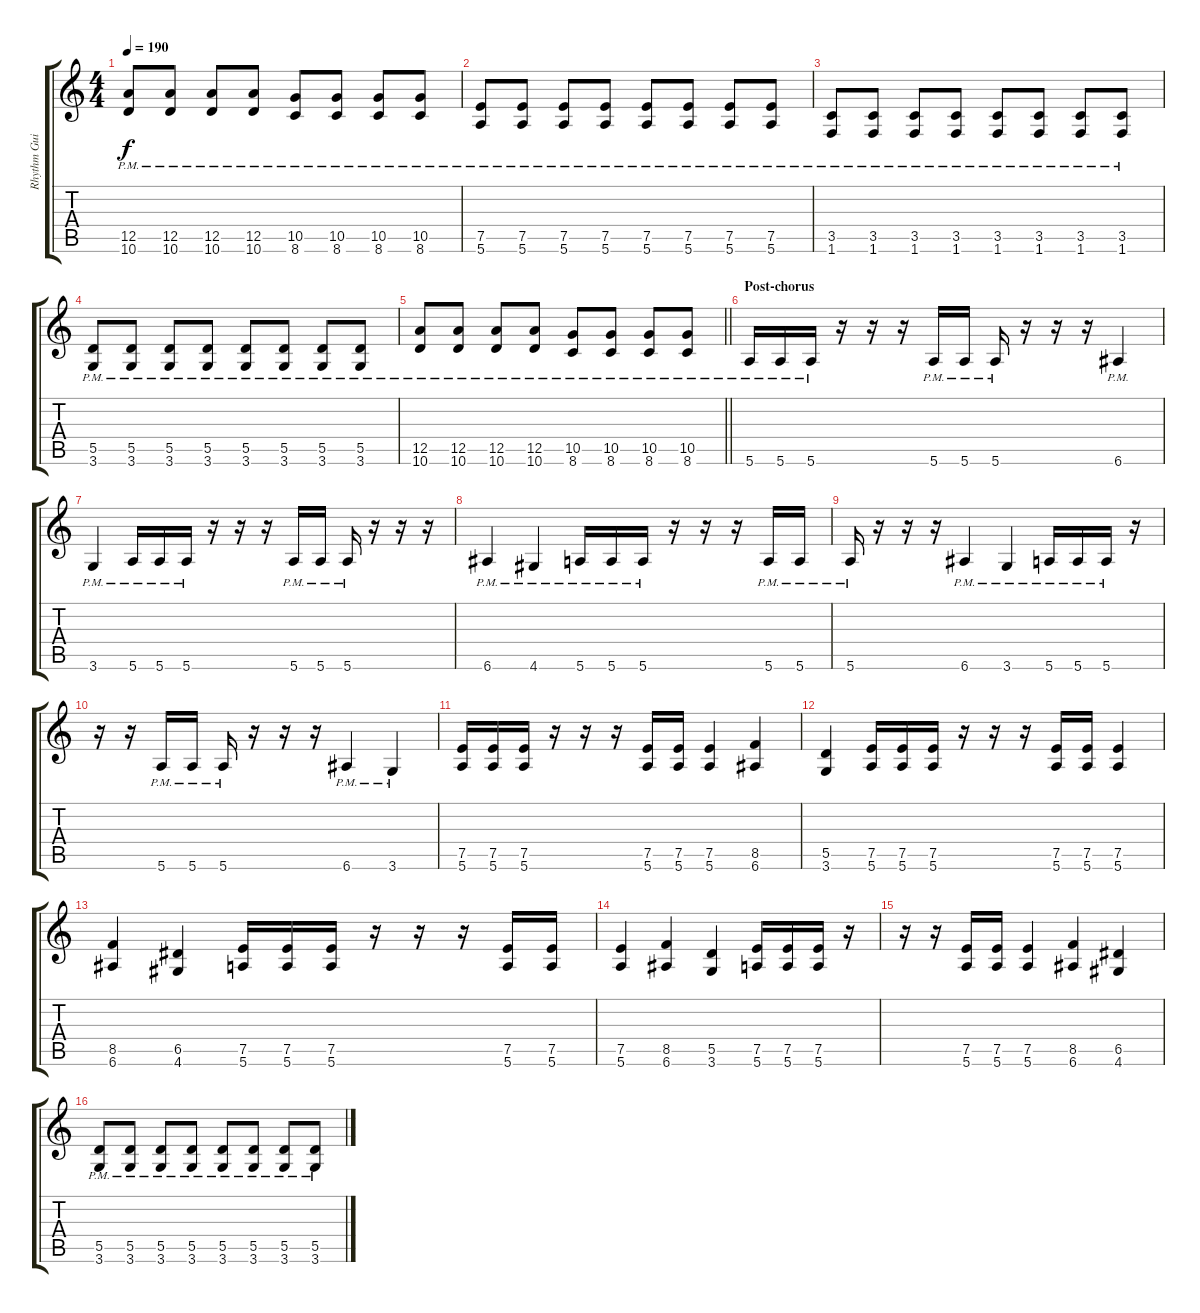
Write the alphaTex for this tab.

\track ("Rhythm Guitar" "Rhythm Gui") {instrument distortionguitar}
\staff {score tabs}
\tuning (E4 B3 G3 D3 A2 E2) {hide}
\ts (4 4)
\tempo 190
\clef g2
\ks c
(12.5{pm} 10.6{pm}).8{dy f} (12.5{pm} 10.6{pm}).8 (12.5{pm} 10.6{pm}).8 (12.5{pm} 10.6{pm}).8 (10.5{pm} 8.6{pm}).8 (10.5{pm} 8.6{pm}).8 (10.5{pm} 8.6{pm}).8 (10.5{pm} 8.6{pm}).8 |
(7.5{pm} 5.6{pm}).8 (7.5{pm} 5.6{pm}).8 (7.5{pm} 5.6{pm}).8 (7.5{pm} 5.6{pm}).8 (7.5{pm} 5.6{pm}).8 (7.5{pm} 5.6{pm}).8 (7.5{pm} 5.6{pm}).8 (7.5{pm} 5.6{pm}).8 |
(3.5{pm} 1.6{pm}).8 (3.5{pm} 1.6{pm}).8 (3.5{pm} 1.6{pm}).8 (3.5{pm} 1.6{pm}).8 (3.5{pm} 1.6{pm}).8 (3.5{pm} 1.6{pm}).8 (3.5{pm} 1.6{pm}).8 (3.5{pm} 1.6{pm}).8 |
(5.5{pm} 3.6{pm}).8 (5.5{pm} 3.6{pm}).8 (5.5{pm} 3.6{pm}).8 (5.5{pm} 3.6{pm}).8 (5.5{pm} 3.6{pm}).8 (5.5{pm} 3.6{pm}).8 (5.5{pm} 3.6{pm}).8 (5.5{pm} 3.6{pm}).8 |
\barLineRight lightlight
(12.5{pm} 10.6{pm}).8 (12.5{pm} 10.6{pm}).8 (12.5{pm} 10.6{pm}).8 (12.5{pm} 10.6{pm}).8 (10.5{pm} 8.6{pm}).8 (10.5{pm} 8.6{pm}).8 (10.5{pm} 8.6{pm}).8 (10.5{pm} 8.6{pm}).8 |
\section ("" "Post-chorus")
5.6{pm}.16 5.6{pm}.16 5.6{pm}.16 r.16 r.16 r.16 5.6{pm}.16 5.6{pm}.16 5.6{pm}.16 r.16 r.16 r.16 6.6{pm}.4 |
3.6{pm}.4 5.6{pm}.16 5.6{pm}.16 5.6{pm}.16 r.16 r.16 r.16 5.6{pm}.16 5.6{pm}.16 5.6{pm}.16 r.16 r.16 r.16 |
6.6{pm}.4 4.6{pm}.4 5.6{pm}.16 5.6{pm}.16 5.6{pm}.16 r.16 r.16 r.16 5.6{pm}.16 5.6{pm}.16 |
5.6{pm}.16 r.16 r.16 r.16 6.6{pm}.4 3.6{pm}.4 5.6{pm}.16 5.6{pm}.16 5.6{pm}.16 r.16 |
r.16 r.16 5.6{pm}.16 5.6{pm}.16 5.6{pm}.16 r.16 r.16 r.16 6.6{pm}.4 3.6{pm}.4 |
(7.5 5.6).16 (7.5 5.6).16 (7.5 5.6).16 r.16 r.16 r.16 (7.5 5.6).16 (7.5 5.6).16 (7.5 5.6).4 (8.5 6.6).4 |
(5.5 3.6).4 (7.5 5.6).16 (7.5 5.6).16 (7.5 5.6).16 r.16 r.16 r.16 (7.5 5.6).16 (7.5 5.6).16 (7.5 5.6).4 |
(8.5 6.6).4 (6.5 4.6).4 (7.5 5.6).16 (7.5 5.6).16 (7.5 5.6).16 r.16 r.16 r.16 (7.5 5.6).16 (7.5 5.6).16 |
(7.5 5.6).4 (8.5 6.6).4 (5.5 3.6).4 (7.5 5.6).16 (7.5 5.6).16 (7.5 5.6).16 r.16 |
r.16 r.16 (7.5 5.6).16 (7.5 5.6).16 (7.5 5.6).4 (8.5 6.6).4 (6.5 4.6).4 |
(5.5{pm} 3.6{pm}).8 (5.5{pm} 3.6{pm}).8 (5.5{pm} 3.6{pm}).8 (5.5{pm} 3.6{pm}).8 (5.5{pm} 3.6{pm}).8 (5.5{pm} 3.6{pm}).8 (5.5{pm} 3.6{pm}).8 (5.5{pm} 3.6{pm}).8
